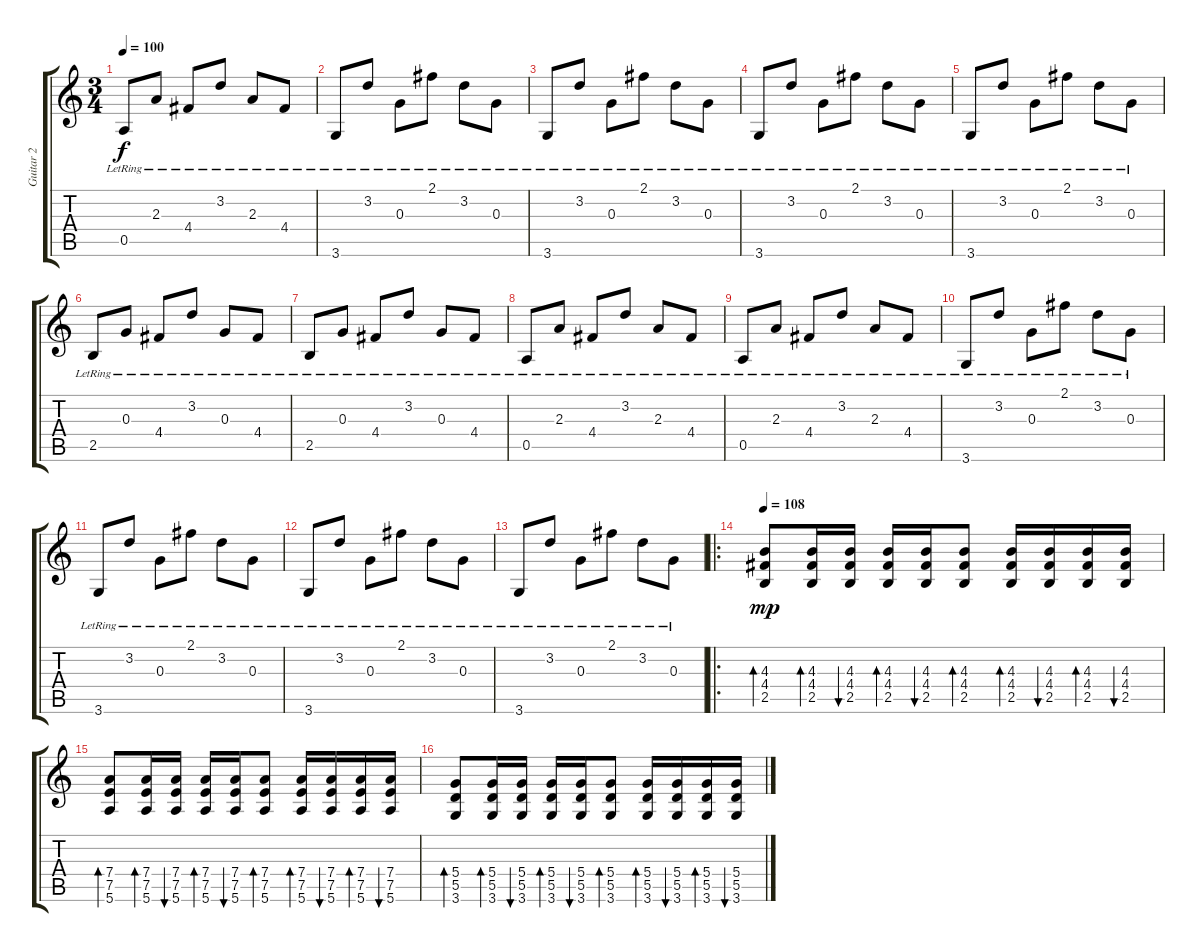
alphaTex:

\track ("Guitar 2" "Guitar 2") {instrument acousticguitarsteel}
\staff {score tabs}
\tuning (E4 B3 G3 D3 A2 E2) {hide}
\ts (3 4)
\tempo 100
\clef g2
\ks c
0.5{lr}.8{dy f} 2.3{lr}.8 4.4{lr}.8 3.2{lr}.8 2.3{lr}.8 4.4{lr}.8 |
3.6{lr}.8 3.2{lr}.8 0.3{lr}.8 2.1{lr}.8 3.2{lr}.8 0.3{lr}.8 |
3.6{lr}.8 3.2{lr}.8 0.3{lr}.8 2.1{lr}.8 3.2{lr}.8 0.3{lr}.8 |
3.6{lr}.8 3.2{lr}.8 0.3{lr}.8 2.1{lr}.8 3.2{lr}.8 0.3{lr}.8 |
3.6{lr}.8 3.2{lr}.8 0.3{lr}.8 2.1{lr}.8 3.2{lr}.8 0.3{lr}.8 |
2.5{lr}.8 0.3{lr}.8 4.4{lr}.8 3.2{lr}.8 0.3{lr}.8 4.4{lr}.8 |
2.5{lr}.8 0.3{lr}.8 4.4{lr}.8 3.2{lr}.8 0.3{lr}.8 4.4{lr}.8 |
0.5{lr}.8 2.3{lr}.8 4.4{lr}.8 3.2{lr}.8 2.3{lr}.8 4.4{lr}.8 |
0.5{lr}.8 2.3{lr}.8 4.4{lr}.8 3.2{lr}.8 2.3{lr}.8 4.4{lr}.8 |
3.6{lr}.8 3.2{lr}.8 0.3{lr}.8 2.1{lr}.8 3.2{lr}.8 0.3{lr}.8 |
3.6{lr}.8 3.2{lr}.8 0.3{lr}.8 2.1{lr}.8 3.2{lr}.8 0.3{lr}.8 |
3.6{lr}.8 3.2{lr}.8 0.3{lr}.8 2.1{lr}.8 3.2{lr}.8 0.3{lr}.8 |
3.6{lr}.8 3.2{lr}.8 0.3{lr}.8 2.1{lr}.8 3.2{lr}.8 0.3{lr}.8 |
\ro
\tempo 108
(4.3 4.4 2.5).8{bd 120 dy mp} (4.3 4.4 2.5).16{bd 120} (4.3 4.4 2.5).16{bu 120} (4.3 4.4 2.5).16{bd 120} (4.3 4.4 2.5).16{bu 120} (4.3 4.4 2.5).8{bd 120} (4.3 4.4 2.5).16{bd 120} (4.3 4.4 2.5).16{bu 120} (4.3 4.4 2.5).16{bd 120} (4.3 4.4 2.5).16{bu 120} |
(7.4 7.5 5.6).8{bd 120} (7.4 7.5 5.6).16{bd 120} (7.4 7.5 5.6).16{bu 120} (7.4 7.5 5.6).16{bd 120} (7.4 7.5 5.6).16{bu 120} (7.4 7.5 5.6).8{bd 120} (7.4 7.5 5.6).16{bd 120} (7.4 7.5 5.6).16{bu 120} (7.4 7.5 5.6).16{bd 120} (7.4 7.5 5.6).16{bu 120} |
(5.4 5.5 3.6).8{bd 120} (5.4 5.5 3.6).16{bd 120} (5.4 5.5 3.6).16{bu 120} (5.4 5.5 3.6).16{bd 120} (5.4 5.5 3.6).16{bu 120} (5.4 5.5 3.6).8{bd 120} (5.4 5.5 3.6).16{bd 120} (5.4 5.5 3.6).16{bu 120} (5.4 5.5 3.6).16{bd 120} (5.4 5.5 3.6).16{bu 120}
